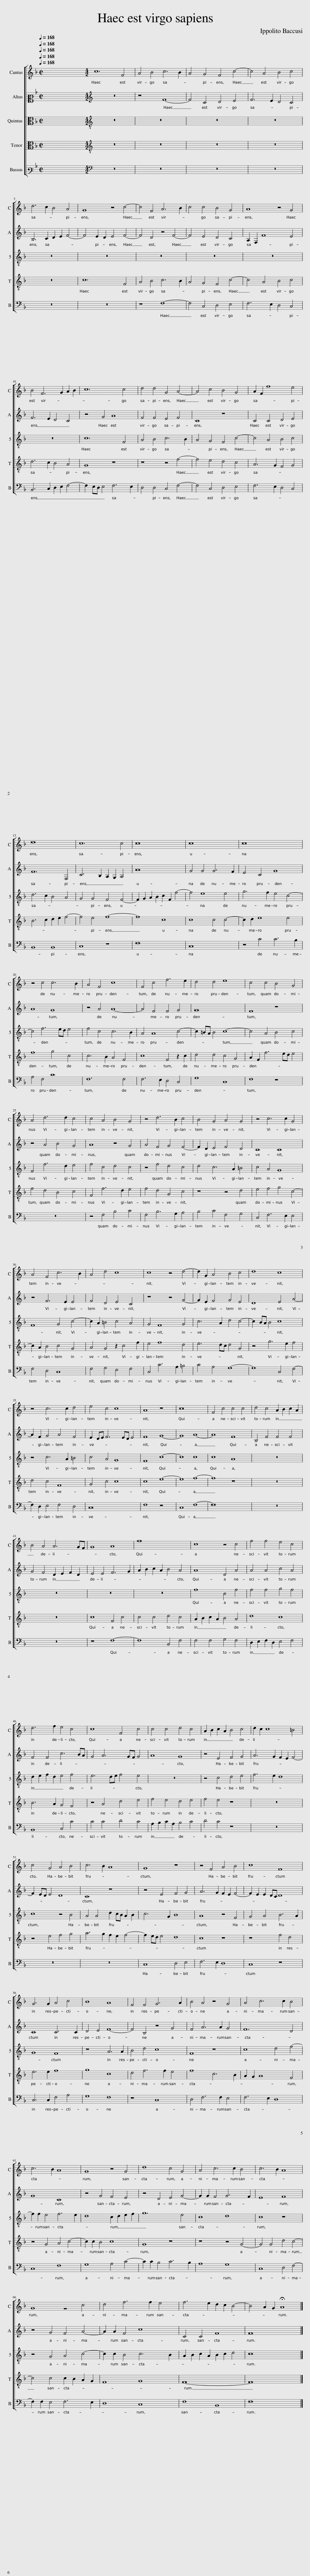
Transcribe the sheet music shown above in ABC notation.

X:1
%%score [ 1 2 [ 3 4 ] 5 ]
L:1/8
Q:1/4=168
M:2/2
I:linebreak $
K:F
V:1 treble
V:2 alto2
V:3 alto
V:4 alto
V:5 bass3
V:1
 x8 | x8 |[M:4/2] c12 F4 | A4 B4 c6 B2 | A4 G4 F4 c4- | %5
 c4 A4 B4 c4 |$ d6 c2 B4 A4 | G8 z4 c4- | c4 F4 A6 B2 | c4 c4 B4 G4 | %10
 A8 z4 G4 |$ B4 F6 G2 A2 B2 | c12 c4 | d4 d4 G4 A4- | A4 c4 B4 G4 | %15
 A2 F2 f8 e4 |$ d16 | c12 c4 | c16 | c16 | %20
 c16 |$ z4 c4 c6 B2 | A4 F4 c8 | F4 c4 f6 e2 | d4 d4 e8 | %25
 c4 c4 B4 G4 |$ A4 d6 d2 c4 | c4 A4 B4 G4 | z4 d6 B2 c4 | B4 G4 A4 G4 | %30
 z4 c6 c2 G4 |$ A4 F4 c6 B2 | A4 d4 c8 | c8 z4 d4- | d2 G2 A4 B4 c4 | %35
 d8 c8 |$ z4 c6 c2 d4 | e4 c4 c8 | A8 z8 | c16 | %40
 F4 c4 c4 c4 | d4 c4 A2 B2 c2 A2 |$ B4 A4 A6 GF | G8 A8 | f16 | %45
 c8 z4 c4 | f4 f4 e4 c4 |$ d6 f2 e4 c4 | c8 F4 c4 | c4 c4 d4 c4 | %50
 A2 B2 c2 A2 B4 c4 | d2 c2 c8 =B4 |$ c4 G4 A4 B4 | c6 B2 A8 | G8 z8 | %55
 z4 F4 A4 B4 | c8 F8 |$ G6 G2 A4 c4 | B8 A8 | F4 F4 G6 A2 | %60
 B4 A4 z4 G4 | A4 c6 c2 B4 |$ c6 B2 A8 | G8 z4 G4 | d8 c4 G4 | %65
 A4 c6 c2 B4 | c6 B2 A8 |$ G8 z4 c4 | d4 f6 f2 e4 | f6 e2 d2 c2 B4- | %70
 B4 A2 G2 !fermata!A8 |] %71
V:2
 x8 | x8 |[M:4/2][K:treble] z16 | z8 F8- | F4 C4 D4 E4 | %5
 F6 E2 D4 C4 |$ B,6 C2 D2 E2 F4- | F4 E2 D2 E4 F4- | F4 D4 z4 F4- | F4 E4 D4 C4 | %10
 A,2 F,2 F8 E4 |$ F6 E2 D4 C4 | z4 G4 A8 | F4 F4 E4 F4 | C8 z8 | %15
 C4 C4 D4 E4 |$ F12 F,4 | C6 B,2 A,2 G,2 A,4 | A16 | G4 G4 G6 F2 | %20
 E4 C4 G8 |$ A8 G8 | z4 A4 A8- | A4 F4 F4 G4 | G16 | %25
 F8 z8 |$ z4 A4 B4 G4 | A8 z4 G4 | A4 F4 G4 F4- | F2 D2 E4 F4 D4 | %30
 C8 C8 |$ z4 F6 E2 E4 | F4 D4 E4 C4 | z8 z4 G4- | G2 E2 F4 G4 E4 | %35
 D8 E4 A4- |$ A2 F2 G4 A4 F4 | E2 DE F6 ED E4 | F8 G8- | G8 A8- | %40
 A8 F8 | B,4 F4 F4 F4 |$ G4 F4 D2 E2 F2 D2 | E4 E4 F6 G2 | A2 B2 c2 A2 B4 A4 | %45
 A8 D4 A4 | A4 A4 c4 A4 |$ F4 F4 c6 BA | G4 A6 GF G4 | A8 G8 | %50
 z4 E4 F4 G4 | A6 G2 F2 E2 F4- |$ F2 ED E4 D8 | C8 z8 | z4 E4 F4 G4 | %55
 A6 G2 F2 E2 F4- | F2 E2 E2 DC D8 |$ C8 C6 C2 | D4 E4 F8- | F4 B,4 z4 G4 | %60
 F4 A6 A2 G4 | F12 D4 |$ G8 C8 | z4 G4 F4 E4 | z4 D4 E4 G4- | %65
 G2 G2 F4 G6 F2 | E8 F8 |$ z4 G4 F4 A4- | A2 A2 F4 c8 | C4 C4 F8 | %70
 F16 |] %71
V:3
 x8 | x8 |[M:4/2][K:treble-8] z16 | z16 | z16 | %5
 z16 |$ z16 | z16 | z16 | z16 | %10
 z16 |$ z16 | c12 F4 | A4 B4 c6 B2 | A4 G4 F4 c4- | %15
 c4 A4 B4 c4 |$ d6 c2 B4 A4 | G4 G4 F4 F4- | F2 G2 A2 B2 c2 F2 f4- | f4 e8 e4 | %20
 g6 f2 e4 c4- |$ c4 f6 ed e4 | f4 c4 c6 B2 | A4 A8 c4- | c2 =BA B4 c8- | %25
 c4 A4 B4 c4 |$ F4 f6 d2 e4 | f4 c4 d4 c4 | z4 f4 d4 c4 | d4 c6 A2 =B4 | %30
 c4 A4 G8 |$ F8 G4 c4- | c2 A2 =B4 c4 A4 | G4 F8 G4 | c6 A2 d4 c4- | %35
 c2 BA B4 c8 |$ z4 c6 A2 =B4 | c4 A4 G8 | F8 c8- | c8 c8 | %40
 c8 A8 | z16 |$ z16 | z16 | z16 | %45
 f8 B4 f4 | f4 f4 g4 f4 |$ d2 e2 f2 d2 e4 f4 | e6 de f4 e4 | z16 | %50
 z4 c4 d4 e4 | f6 e2 d8 |$ c8 z4 B4 | A4 A4 d2 cB A2 B2 | c6 G2 B8 | %55
 A8 z4 F4 | G4 A4 B6 A2 |$ G8 F8 | z8 A6 A2 | B4 d4 c8 | %60
 F8 z8 | c8 d4 f4- |$ f2 f2 e4 f6 e2 | d8 c2 d2 e2 f2 | g12 e4 | %65
 c8 d8 | c8 z8 |$ z4 G4 A4 c4- | c2 c2 B4 c6 B2 | A2 B2 c2 A2 B2 c2 d4 | %70
 c16 |] %71
V:4
 x8 | x8 |[M:4/2][K:treble-8] z16 | z16 | z16 | %5
 z16 |$ z16 | c12 F4 | A4 B4 c6 B2 | A4 G4 F4 c4- | %10
 c4 A4 B4 c4 |$ d6 c2 B4 A4 | G8 z8 | z8 z4 f4- | f4 e4 d4 c4 | %15
 A6 G2 F4 G4 |$ B6 c2 d2 e2 f4- | f4 e4 f8- | f8 c8 | c8 c4 c4- | %20
 c2 d2 e8 e4 |$ f8 g4 c4 | c6 B2 A4 F4 | c8 F4 z2 c2 | d4 d4 c4 G4 | %25
 A2 F2 f6 ed e4 |$ f4 d4 B4 c4 | F4 f6 d2 e4 | f4 d4 G4 c4 | z8 z4 d4 | %30
 e4 f4 g4 c4- |$ c2 A2 B4 c4 G4 | A4 G4 z2 c4 f2 | e4 f8 d4 | e6 dc d4 G4 | %35
 z4 g6 e2 f4 |$ d4 c4 F8 | G4 c4 c8 | c8 e8- | e8 f8- | %40
 f8 z8 | z16 |$ z16 | c8 F4 c4 | c4 c4 d4 c4 | %45
 A2 B2 c2 A2 B4 A4 | d8 c8 |$ B6 A2 G4 F4 | z4 A4 d4 e4 | f4 e4 d4 e4 | %50
 f4 e4 z8 | z16 |$ z4 e4 f4 g4 | a6 g2 f2 e2 f4- | f2 ed e4 d8 | %55
 c8 z8 | z8 f4 d4 |$ e6 e2 f8 | g8 c8 | d4 f6 f2 e4 | %60
 f8 c6 B2 | A2 G2 A8 F4 |$ z4 G4 A4 c4- | c2 c2 B4 c8 | G8 z8 | %65
 z8 z4 G4- | G4 G4 d4 c4- |$ c4 c4 c2 B2 A2 G2 | F8 G8 | F16- | %70
 F16 |] %71
V:5
 x8 | x8 |[M:4/2][K:bass] z16 | z16 | z16 | %5
 z16 |$ z16 | z16 | z8 F,8- | F,4 C,4 D,4 E,4 | %10
 F,6 E,2 D,4 C,4 |$ B,,6 C,2 D,2 E,2 F,4- | F,2 E,D, E,4 F,6 E,2 | D,4 D,4 C,4 F,4- | F,4 C,4 D,4 E,4 | %15
 F,6 E,2 D,4 C,4 |$ B,,8 B,,8 | C,8 z8 | F,16 | C,16 | %20
 z4 C4 C6 B,2 |$ A,4 F,4 C8 | F,12 F,4 | F,6 E,2 D,4 C,4 | G,8 C,8 | %25
 F,8 z8 |$ z16 | z4 F,4 B,4 C4 | F,4 B,6 G,2 A,4 | B,4 C4 F,4 G,4 | %30
 C,4 F,6 E,2 E,4 |$ F,4 D,4 C,8 | F,4 G,4 E,4 F,4 | C,4 C6 A,2 =B,4 | C4 A,4 G,8- | %35
 G,8 C,4 F,4- |$ F,2 D,2 E,4 F,4 D,4 | C,16 | F,8 z8 | C,8 F,8- | %40
 F,16 | z16 |$ z16 | z8 F,8- | F,8 B,,4 F,4 | %45
 F,4 F,4 G,4 F,4 | D,2 E,2 F,2 D,2 E,4 F,4 |$ B,,8 C,4 C4 | C4 C4 D4 C4 | A,2 B,2 C2 A,2 B,4 C4 | %50
 D4 C4 z8 | z16 |$ z16 | z16 | C,8 D,4 E,4 | %55
 F,6 E,2 D,8 | C,8 z8 |$ C,6 C,2 F,4 A,4 | G,8 F,8 | z8 C,8 | %60
 D,4 F,6 F,2 E,4 | F,6 E,2 D,8 |$ C,8 F,8 | G,8 A,4 C4- | C2 C2 B,4 C6 B,2 | %65
 A,8 G,8 | C,8 D,4 F,4- |$ F,2 F,2 E,4 F,6 E,2 | D,8 C,8 | F,8 B,,8 | %70
 F,16 |] %71
